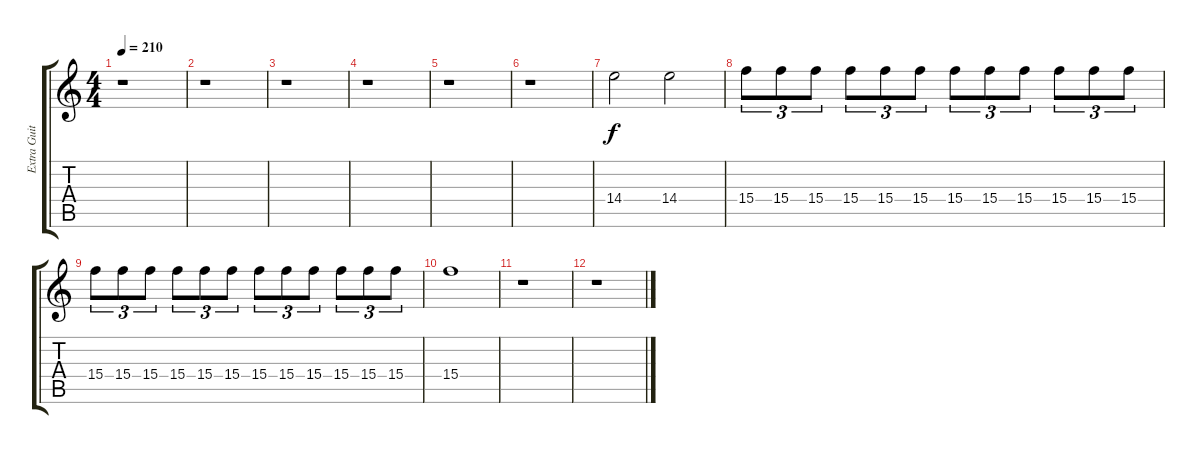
\track ("Extra Guitar 2" "Extra Guit") {instrument distortionguitar}
\staff {score tabs}
\tuning (E4 B3 G3 D3 A2 E2) {hide}
\ts (4 4)
\tempo 210
\clef g2
\ks c
r.1{dy f} |
r.1 |
r.1 |
r.1 |
r.1 |
r.1 |
14.4.2 14.4.2 |
15.4.8{tu (3 2)} 15.4.8{tu (3 2)} 15.4.8{tu (3 2)} 15.4.8{tu (3 2)} 15.4.8{tu (3 2)} 15.4.8{tu (3 2)} 15.4.8{tu (3 2)} 15.4.8{tu (3 2)} 15.4.8{tu (3 2)} 15.4.8{tu (3 2)} 15.4.8{tu (3 2)} 15.4.8{tu (3 2)} |
15.4.8{tu (3 2)} 15.4.8{tu (3 2)} 15.4.8{tu (3 2)} 15.4.8{tu (3 2)} 15.4.8{tu (3 2)} 15.4.8{tu (3 2)} 15.4.8{tu (3 2)} 15.4.8{tu (3 2)} 15.4.8{tu (3 2)} 15.4.8{tu (3 2)} 15.4.8{tu (3 2)} 15.4.8{tu (3 2)} |
15.4.1 |
r.1 |
r.1
